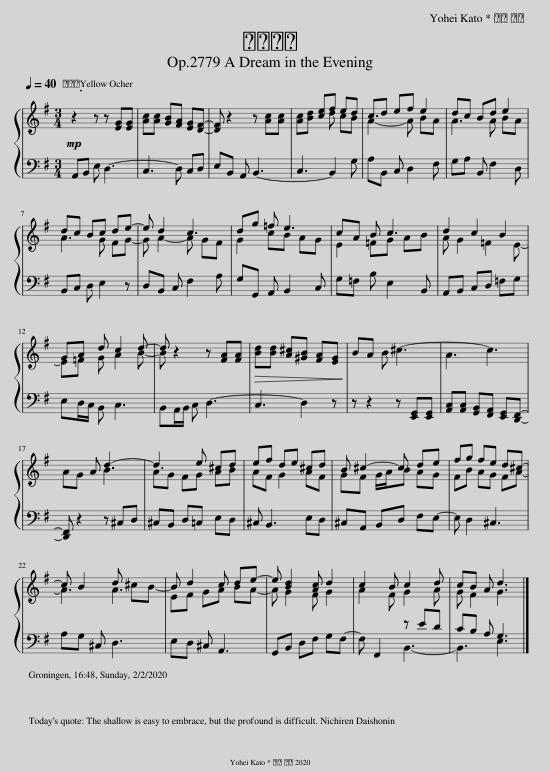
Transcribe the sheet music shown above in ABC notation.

X:1
%%score { ( 1 3 ) | ( 2 4 ) }
L:1/8
Q:1/4=40
M:3/4
I:linebreak $
K:G
V:1 treble
V:3 treble
V:2 bass
V:4 bass
V:1
!mp! z2 z z [EG][EG] | [Ac][Ac] [GB][FA] [EG][DF]- | [DF] z2 z [Ac][Ac] | [Ac][Bd] [ce]f cB | A3- A BA | %5
 A3 A BA |$ A3 G FG- | G A2- A GF | G2 cB AG | E2 =FG AB | %10
 A G2 =F2 E- |$ E=F G A2 B- | B z2 z [FA][FA] |!>(! [Bd][Bd] [A^c][^GB] [FA][EG]!>)! | BA B ^c3- | %15
 A3 c3 |$ AG A B3 | AG FG AB | AF G2 AF | GF G/A/B AG | %20
 FB AG FA- |$ A3 A3 | EF GA BA- | A G2 F G2 | A2 F G2 A | %25
 G F2 G3 |] %26
V:2
 A,,B,, E, D,3- | C,3 D, C,D, | E,B,, A,, B,,3- | C,3 B,,2 G, | A,B,, C, D,2 F, | %5
 G,A, B,, F,2 D, |$ B,,C, D, E,2 z | D,B,, C, F,2 A, | G,G,, A,, B,,2 C, | G,=F, B, E,2 B,, | %10
 A,,B,, C,D, =F,G, |$ E,D,/C,/ B,, C,3 | B,,A,,/B,,/ C, D,3- | C,3 D,2 z | z z2 z [E,,G,,][E,,G,,] | %15
 [A,,C,][A,,C,] [G,,B,,][F,,A,,] [E,,G,,][D,,F,,]- |$ [D,,F,,] z2 z ^C,D, | ^C,B,, D,=C, E,D, | ^C, B,,3 E,D, | ^C,A,, B,,D, F,E,- | %20
 E, D,2 ^C,3 |$ A,G, ^C, D,3 | E,D, ^C, A,,3 | G,,B,, D,F, G,F,- | F, F,,2 B,,3- | %25
 B,,3 E,3 |] %26
V:3
 x6 | x6 | x6 | x3 d ed | cd ef e2 | %5
 dc Bd e2 |$ dc Bc de- | e d2 c3 | dg =f e3 | cA B c3 | %10
 d2 c2 B2 |$ GA d c2 d- | d x5 | x6 | x6 | %15
 x6 |$ x3 d3- | d3 e ^cd | ef de ^cd | B ^c2- c de | %20
 fg fe d^c- |$ c B2 d ^cB- | B d2 c de- | e [Bd]2 [Ac] d2 | c2 B c2 d | %25
 cB A d3 |] %26
V:4
 x6 | x6 | x6 | x6 | x6 | %5
 x6 |$ x6 | x6 | x6 | x6 | %10
 x6 |$ x6 | x6 | x6 | x6 | %15
 x6 |$ x6 | x6 | x6 | x6 | %20
 x6 |$ x6 | x6 | x6 | x3 z ED | %25
 CB, A, G,3 |] %26
